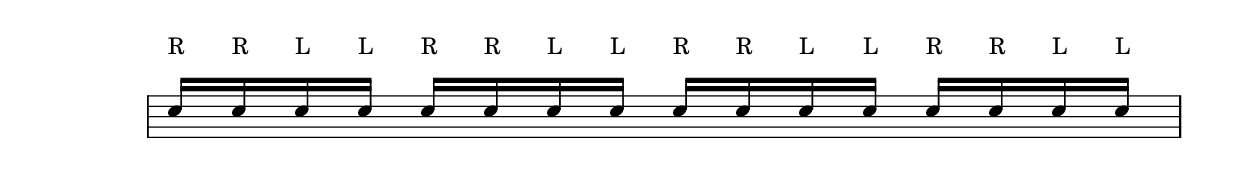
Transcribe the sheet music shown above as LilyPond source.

\version "2.22.1"

rudiment = \drummode {
  \repeat unfold 4 {
    sn16^"R" 16^"R" sn16^"L" 16^"L"
  }
}

\score {
  <<
    \new DrumStaff <<
      \new DrumVoice {
        \override Score.SystemStartBar.collapse-height = #-inf.0
        \omit Staff.TimeSignature
        \omit Staff.Clef
        \override TextScript.Y-offset = 6
        \stemUp
        \rudiment
      }
    >>
  >>

  \layout {
    ragged-last = ##f
  }
}